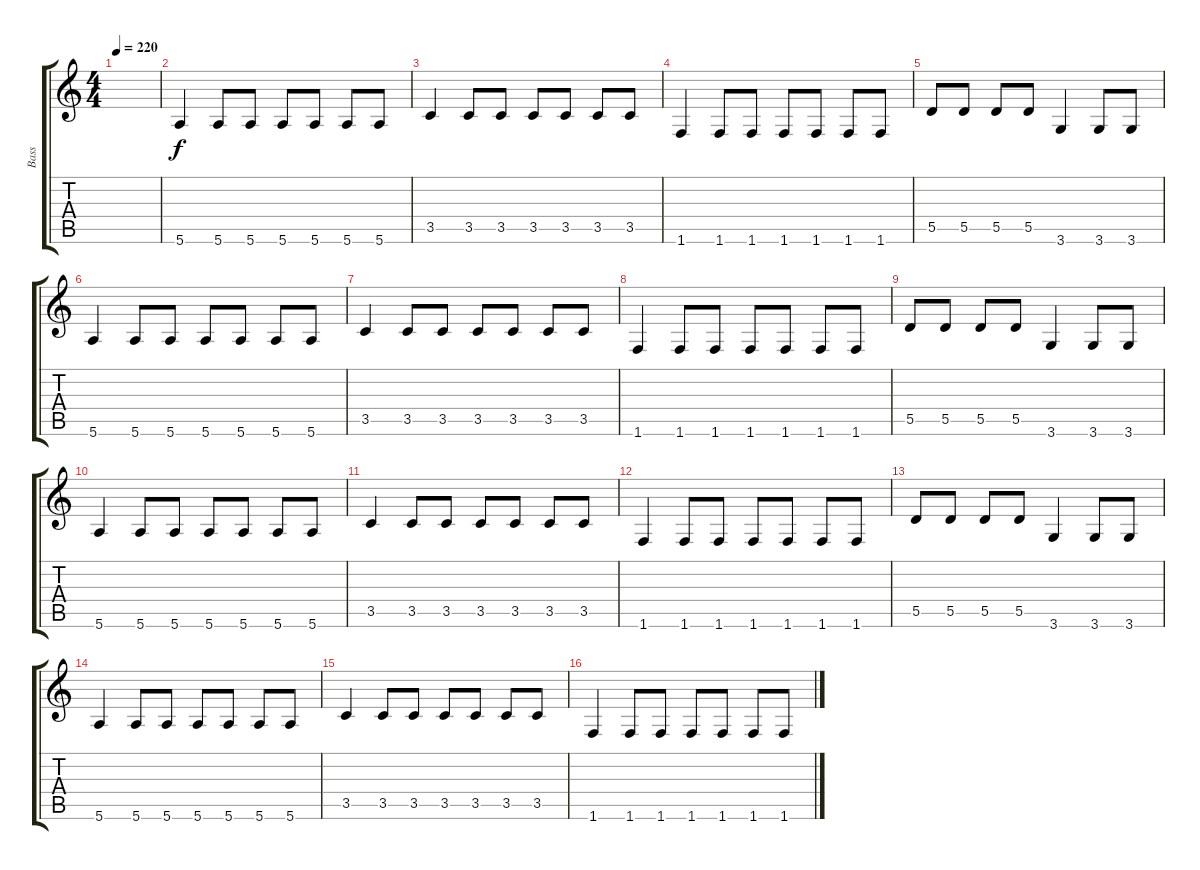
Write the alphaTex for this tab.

\track ("Bass" "Bass") {instrument electricbasspick}
\staff {score tabs}
\tuning (E4 B3 G3 D3 A2 E2) {hide}
\ts (4 4)
\tempo 220
\clef g2
\ks c
|
5.6.4 5.6.8 5.6.8 5.6.8 5.6.8 5.6.8 5.6.8 |
3.5.4 3.5.8 3.5.8 3.5.8 3.5.8 3.5.8 3.5.8 |
1.6.4 1.6.8 1.6.8 1.6.8 1.6.8 1.6.8 1.6.8 |
5.5.8 5.5.8 5.5.8 5.5.8 3.6.4 3.6.8 3.6.8 |
5.6.4 5.6.8 5.6.8 5.6.8 5.6.8 5.6.8 5.6.8 |
3.5.4 3.5.8 3.5.8 3.5.8 3.5.8 3.5.8 3.5.8 |
1.6.4 1.6.8 1.6.8 1.6.8 1.6.8 1.6.8 1.6.8 |
5.5.8 5.5.8 5.5.8 5.5.8 3.6.4 3.6.8 3.6.8 |
5.6.4 5.6.8 5.6.8 5.6.8 5.6.8 5.6.8 5.6.8 |
3.5.4 3.5.8 3.5.8 3.5.8 3.5.8 3.5.8 3.5.8 |
1.6.4 1.6.8 1.6.8 1.6.8 1.6.8 1.6.8 1.6.8 |
5.5.8 5.5.8 5.5.8 5.5.8 3.6.4 3.6.8 3.6.8 |
5.6.4 5.6.8 5.6.8 5.6.8 5.6.8 5.6.8 5.6.8 |
3.5.4 3.5.8 3.5.8 3.5.8 3.5.8 3.5.8 3.5.8 |
1.6.4 1.6.8 1.6.8 1.6.8 1.6.8 1.6.8 1.6.8
